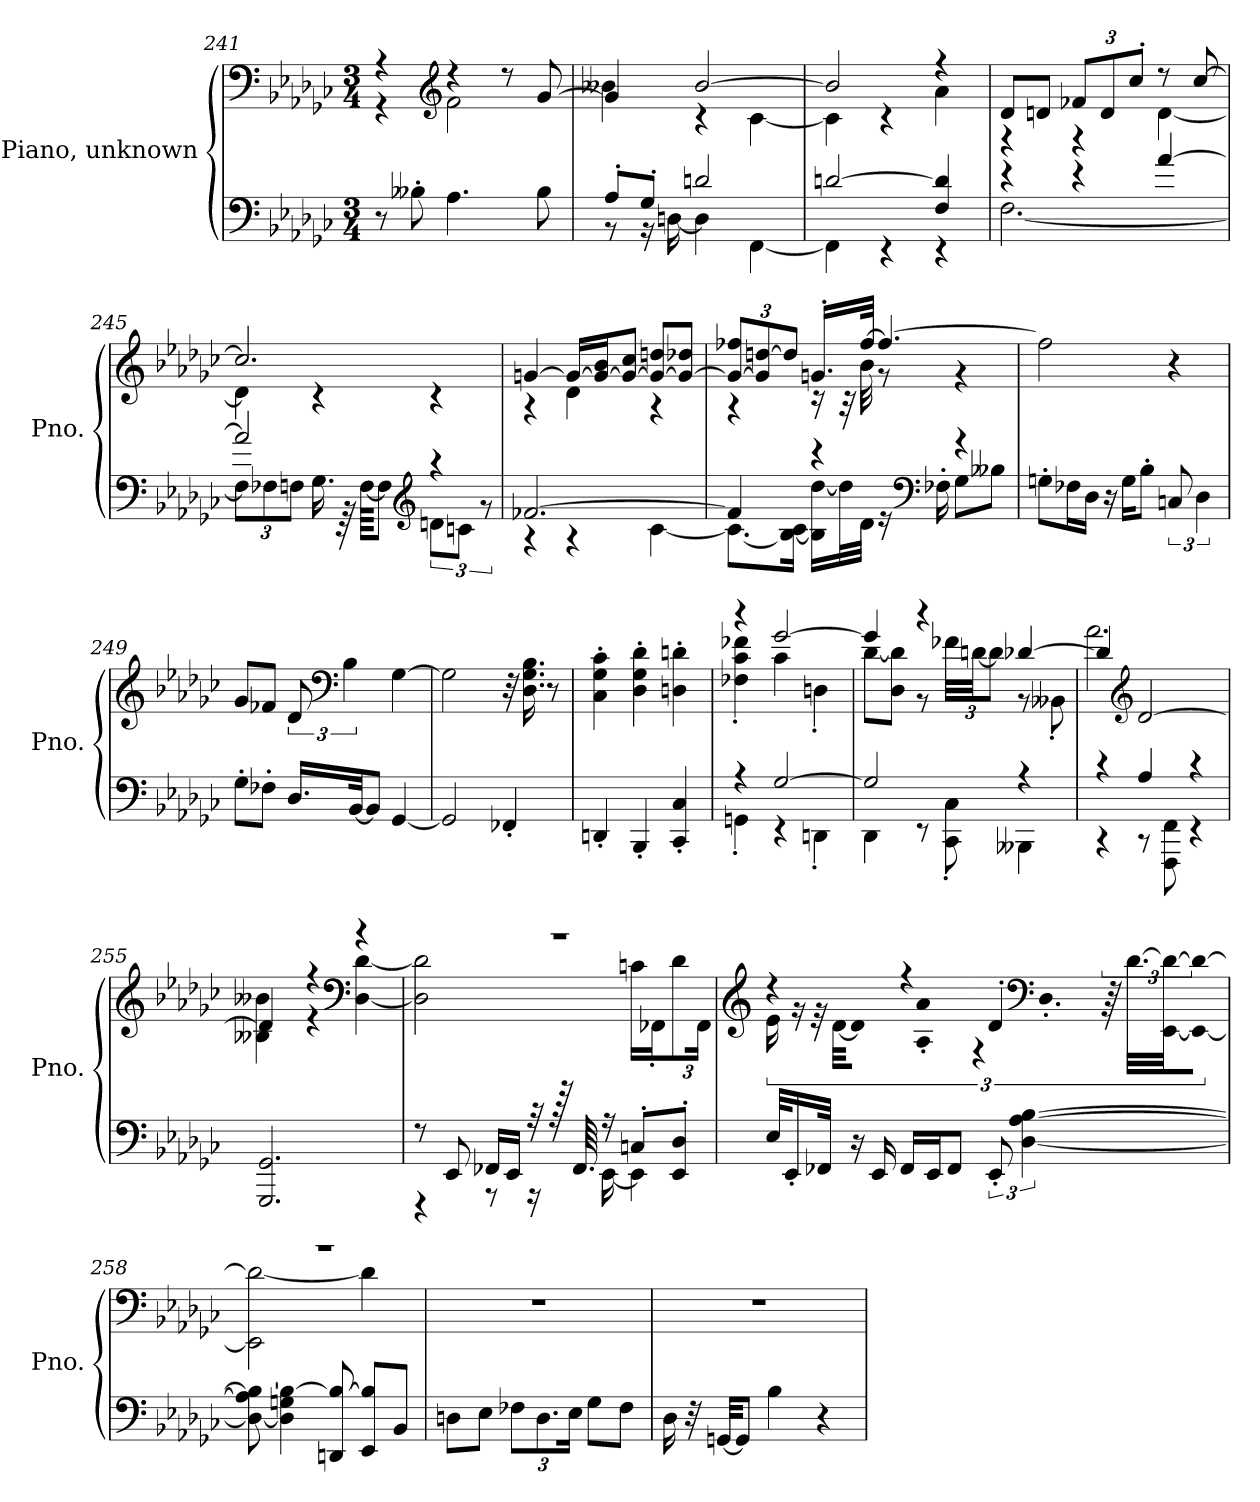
**kern	**kern
*part1	*part1
*staff2	*staff1
*I"Piano, unknown	*
*I'Pno.	*
*clefF4	*clefF4
*k[b-e-a-d-g-c-]	*k[b-e-a-d-g-c-]
*M3/4	*M3/4
=241	=241
*	*^
8r	4r	4r
8B--X'\	.	.
*	*clefG2	*
4.A-\	4r	2f\
.	8r	.
8B--\	[8g-/	.
=242	=242	=242
*^	*	*
8A-'/L	8r	4g-/]	4b--X\
8G-'/J	16r	.	.
.	[16Dn\	.	.
2dn/	4D\]	[2b--/	4r
.	[4FF\	.	[4c-\
=243	=243	=243	=243
[2dn/	4FF\]	2b--/]	4c-\]
.	4r	.	4r
4F/ 4d/]	4r	4r	4a-\
!!LO:LB:g=z	!!
=244	=244	=244	=244
4r	[2.F\	8d-/L	4r
.	.	8dn/J	.
*	*	*Xbrackettup	*
4r	.	12f-X/L	4r
.	.	12d/	.
.	.	12cc-'/J	.
[4a-/	.	8r	[4d\
.	.	[8cc-/	.
=245	=245	=245	=245
*	*Xbrackettup	*	*
2a-/]	12F\L]	2.cc-/]	4d\]
.	12F-X\	.	.
.	12Fn\J	.	.
.	16.G-\	.	4r
.	64r	.	.
.	[64F\KKKL	.	.
.	8F\J]	.	.
*clefG2	*	*	*
*	*brackettup	*	*
4r	12dn\L	.	4r
.	12cn\J	.	.
.	12r	.	.
=246	=246	=246	=246
[2.f-X/	4r	[4gn/	4r
.	4r	16g/LL_	4d-\
.	.	16g/_ 16b-/J	.
.	.	8g/_ 8cc-/J	.
.	[4c-\	8g/_ 8ddn/L	4r
.	.	8g/_ 8dd-X/J	.
!!LO:LB:g=z	!!
=247	=247	=247	=247
4f-/]	8.c-\L_	12g/_ 12ff-X/L	4r
.	.	12g/] [12ddn/	.
.	.	12dd/J]	.
.	[16B-\ 16c-\]Jk	.	.
4r	16B-\] [16dd-\LL	16.gn'/LL	16r
.	32dd-\L]	.	32r
.	32d-\JJJ	[32ff-/JJk	32b-\
.	16r	4.ff-/_	8r
*clefF4	*	*	*
.	16F-X'\	.	.
4r	8G-\L	.	4r
.	8B--X\J	.	.
*v	*v	*	*
*	*v	*v
=248	=248
8Gn'\L	2ff-\]
16F-X\L	.
16D-\JJ	.
16r	.
16G\KL	.
8B-'\J	.
12Cn/	4r
6D-\	.
=249	=249
8G-'\L	8g-/L
8F-X'\J	8f-X/J
*	*brackettup
16.D-/LL	12d-/
*	*clefF4
.	6B-\
[32BB-/JK	.
8BB-/J]	.
[4GG-/	[4G-\
!!LO:LB:g=z
=250	=250
2GG-/]	2G-\]
4FF-X'/	32r
.	16.D-\ 16.G-\ 16.B-\
.	8r
=251	=251
4DDn'/	4C-\' 4G-\' 4c-\'
4BBB-'/	4D-\' 4G-\' 4d-\'
4CC-/' 4C-/'	4Dn\' 4dn\'
=252	=252
*^	*^
4r	4GGn'\	4r	4F-X\' 4c-\' 4f-X\'
[2G-/	4r	[2g-/	4c-\
.	4DDn'\	.	4Dn'\
=253	=253	=253	=253
2G-/]	4DD-\	4g-/]	[8d-\L
.	.	.	8D-\ 8d-\]J
.	8r	4r	8r
*	*	*	*Xbrackettup
.	8CC-\' 8C-\'	.	48f-X\LLL
.	.	.	[48dn\JJ
.	.	.	12d\J]
4r	4BBB--X\	[4d-X/	8r
.	.	.	8BB--X'\
=254	=254	=254	=254
4r	4r	4d-/]	2.a-\
*	*	*clefG2	*
4A-/	8r	[2d-/	.
.	8FFF\ 8FF\	.	.
4r	4r	.	.
*v	*v	*	*
!!LO:PB:g=z	!!
=255	=255	=255
2.GGG-/ 2.GG-/	4d-/]	4B--X\ 4b--X\
.	4r	4r
*	*clefF4	*
.	4r	[4D-\ [4d-\
=256	=256	=256
*^	*	*
8r	4r	2.r	2D-\] 2d-\]
8EE-/	.	.	.
16FF-X/LL	8r	.	.
16EE-/JJ	.	.	.
32r	16r	.	.
128r	.	.	.
64.FF-/	.	.	.
16r	[16EE-\	.	.
8Cn'/L	4EE-\]	.	16cn\LL
.	.	.	16FF-X'\J
8EE-/' 8D-/'J	.	.	12d-\
.	.	.	24FF-\Jk
*v	*v	*	*
!!LO:LB:g=z	!!
=257	=257	=257
*	*clefG2	*
*	*	*brackettup
32E-/KLL	4r	24e-\
16EE-'/	.	.
.	.	24r
.	.	48r
32FF-X/JJk	.	.
.	.	[48d-\KKL
16r	.	8d-\J]
16EE-/	.	.
16FF-/LL	4r	4A-\' 4a-\'
16EE-/J	.	.
8FF-/J	.	.
12EE-'/	4d-'/	64r
*	*clefF4	*
.	.	32.D-'\
.	.	96r
.	.	[48.d-\LLL
[6D-\ [6A-\ [6B-\	.	.
.	.	[48EE-\ 48d-\_JJ
.	.	8EE-\_ 8d-\_J
=258	=258	=258
8D-\_ 8A-\] 8B-\_	2.r	2EE-\] 2d-\_
4D-\] 4Gn\ 4B-\_	.	.
8DDn/ 8B-/_	.	.
8EE-/ 8B-/]L	.	4d-\]
8BB-/J	.	.
*	*v	*v
=259	=259
8Dn\L	2.r
8E-\J	.
*Xbrackettup	*
12F-X\L	.
12.D\	.
24E-\Jk	.
8G-\L	.
8F-\J	.
!!LO:LB:g=z
=260	=260
16D-\	2.r
32r	.
[32GGn/KKL	.
8GG/J]	.
4B-\	.
4r	.
=	=
*-	*-
